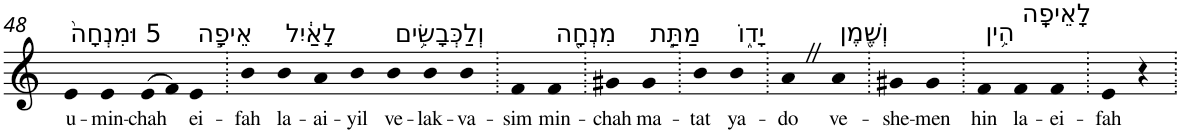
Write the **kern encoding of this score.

**kern	**text
*part1	*part1
*staff1	*staff1
*I"Piano	*
*I'Pno	*
!!LO:PB:g=z
*clefG2	*
*k[]	*
=48	=48
!LO:TX:a:t=5 וּמִנְחָה֙	!
!	!LO:LY:b
4e	u-
!	!LO:LY:b
4e	-min-
!	!LO:LY:b
(>8e	-chah
8f)	.
!LO:TX:a:t=אֵיפָ֣ה	!
!	!LO:LY:b
4e	ei-
=49.	=49.
!	!LO:LY:b
4b	-fah
!LO:TX:a:t=לָאַ֔יִל	!
!	!LO:LY:b
4b	la-
!	!LO:LY:b
4a	-ai-
!	!LO:LY:b
4b	-yil
!LO:TX:a:t=וְלַכְּבָשִׂ֥ים	!
!	!LO:LY:b
4b	ve-
!	!LO:LY:b
4b	-lak-
!	!LO:LY:b
4b	-va-
=50.	=50.
!	!LO:LY:b
4f	-sim
!LO:TX:a:t=מִנְחָ֖ה	!
!	!LO:LY:b
4f	min-
=51.	=51.
!	!LO:LY:b
4g#X	-chah
!LO:TX:a:t=מַתַּ֣ת	!
!	!LO:LY:b
4g#	ma-
=52.	=52.
!	!LO:LY:b
4b	-tat
!LO:TX:a:t=יָד֑וֹ	!
!	!LO:LY:b
4b	ya-
=53.	=53.
!	!LO:LY:b
4aZ	-do
!LO:TX:a:t=וְשֶׁ֖מֶן	!
!	!LO:LY:b
4a	ve-
=54.	=54.
!	!LO:LY:b
4g#X	-she-
!	!LO:LY:b
4g#	-men
=55.	=55.
!LO:TX:a:t=הִ֥ין	!
!	!LO:LY:b
4f	hin
!LO:TX:a:t=לָאֵיפָֽה	!
!	!LO:LY:b
4f	la-
!	!LO:LY:b
4f	-ei-
=56.	=56.
!	!LO:LY:b
4e	-fah
4r	.
=.	=.
*-	*-
